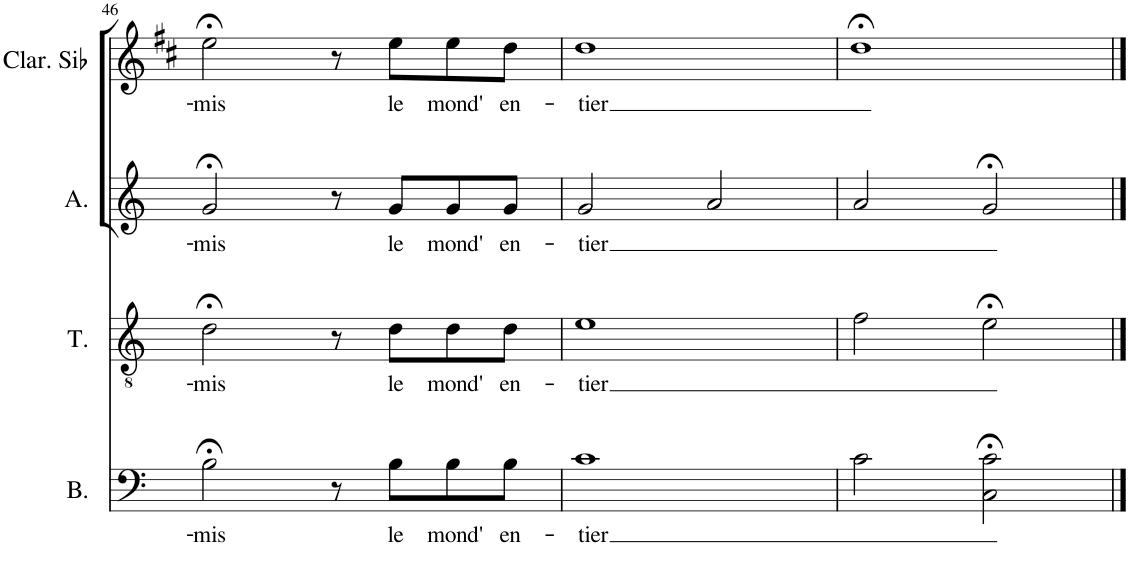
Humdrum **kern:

**kern	**text	**kern	**text	**kern	**text	**kern	**text
*part4	*part4	*part3	*part3	*part2	*part2	*part1	*part1
*staff4	*staff4	*staff3	*staff3	*staff2	*staff2	*staff1	*staff1
*I"Basse	*	*I"Ténor	*	*I"Alto	*	*I"Clarinette en Sib	*
*I'B.	*	*I'T.	*	*I'A.	*	*I'Clar. Sib	*
!!LO:PB:g=z
*clefF4	*	*clefGv2	*	*clefG2	*	*clefG2	*
*	*	*	*	*	*	*Trd1c2	*
*k[]	*	*k[]	*	*k[]	*	*k[f#c#]	*
*M4/4	*	*M4/4	*	*M4/4	*	*M4/4	*
*met(c)	*	*met(c)	*	*met(c)	*	*met(c)	*
=46	=46	=46	=46	=46	=46	=46	=46
!	!LO:LY:b	!	!LO:LY:b	!	!LO:LY:b	!	!LO:LY:b
2B;<\	-mis	2d;<\	-mis	2g;</	-mis	2ee;<\	-mis
8r	.	8r	.	8r	.	8r	.
!	!LO:LY:b	!	!LO:LY:b	!	!LO:LY:b	!	!LO:LY:b
8B\L	le	8d\L	le	8g/L	le	8ee\L	le
!	!LO:LY:b	!	!LO:LY:b	!	!LO:LY:b	!	!LO:LY:b
8B\	mond'	8d\	mond'	8g/	mond'	8ee\	mond'
!	!LO:LY:b	!	!LO:LY:b	!	!LO:LY:b	!	!LO:LY:b
8B\J	en-	8d\J	en-	8g/J	en-	8dd\J	en-
=47	=47	=47	=47	=47	=47	=47	=47
!	!LO:LY:b	!	!LO:LY:b	!	!LO:LY:b	!	!LO:LY:b
1c	-tier	1e	-tier	2g/	-tier	1dd	-tier
.	.	.	.	2a/	.	.	.
=48	=48	=48	=48	=48	=48	=48	=48
2c\	.	2f\	.	2a/	.	1dd;<	.
2C\;< 2c\;<	.	2e;<\	.	2g;</	.	.	.
==	==	==	==	==	==	==	==
*-	*-	*-	*-	*-	*-	*-	*-
